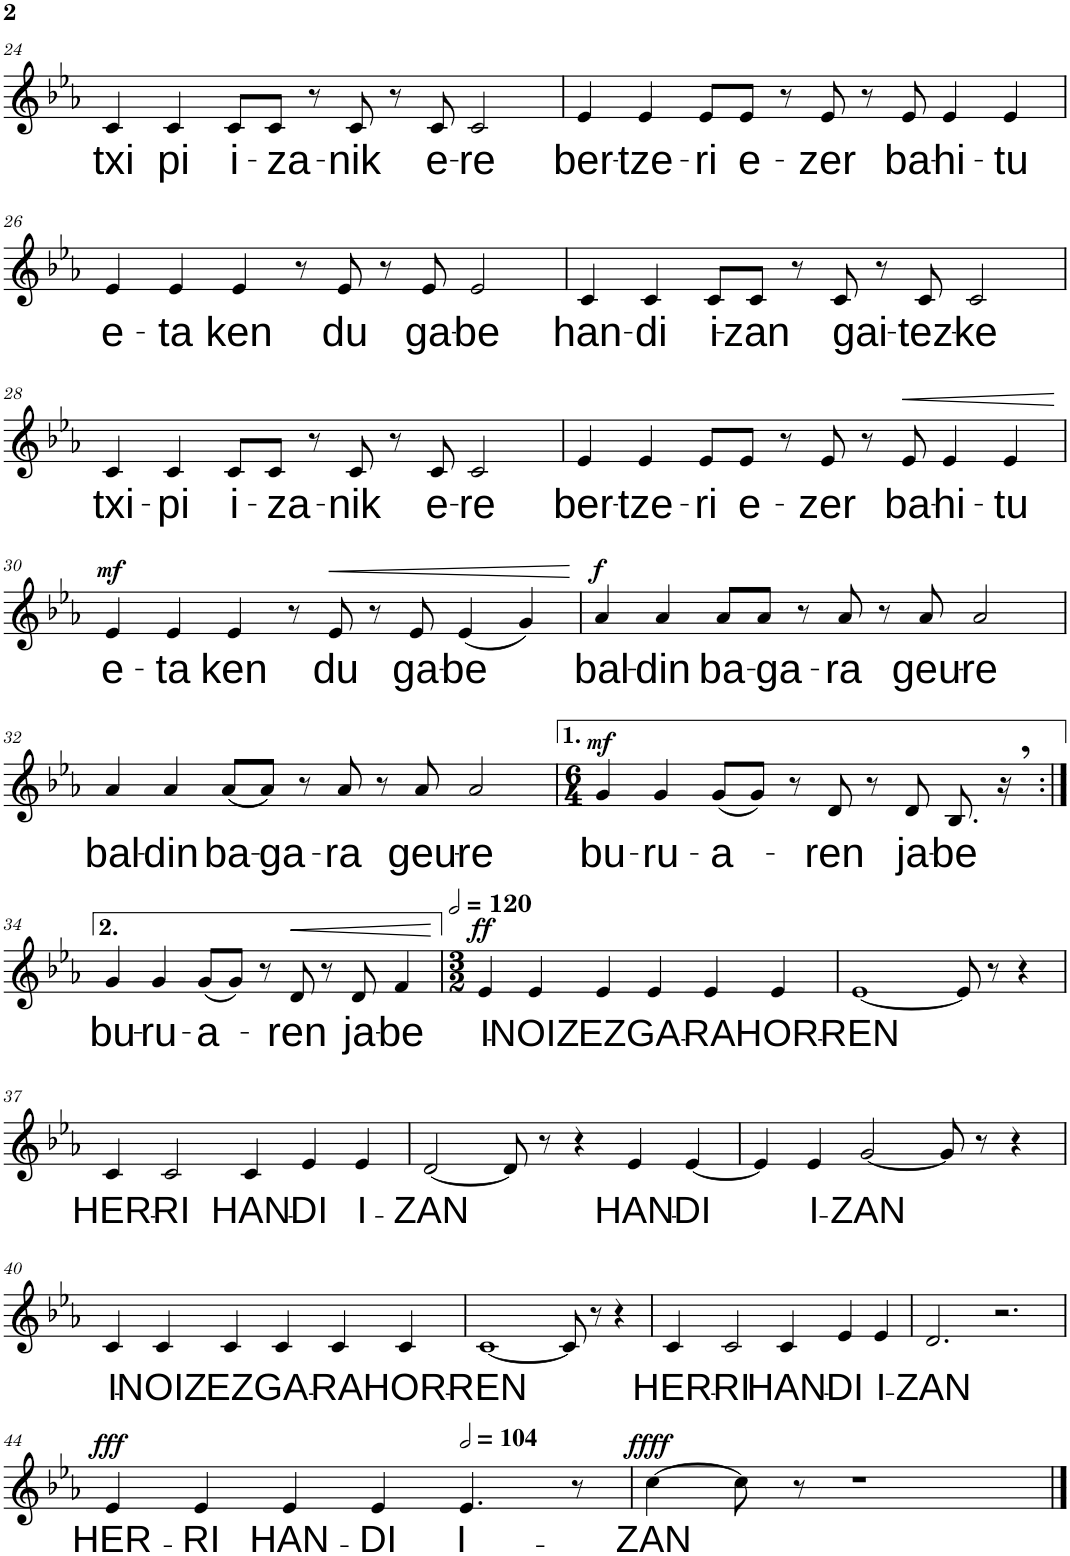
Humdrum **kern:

**kern	**text	**dynam
*part1	*part1	*part1
*staff1	*staff1	*staff1
*I"Voix 3	*	*
*I'Vx. 3	*	*
!!LO:PB:g=z
*clefG2	*	*
*k[b-e-a-]	*	*
*M7/4	*	*
=24	=24	=24
!	!LO:LY:b	!
4c/	txi	.
!	!LO:LY:b	!
4c/	pi	.
!	!LO:LY:b	!
8c/L	i-	.
!	!LO:LY:b	!
8c/J	-za-	.
8r	.	.
!	!LO:LY:b	!
8c/	-nik	.
8r	.	.
!	!LO:LY:b	!
8c/	e-	.
!	!LO:LY:b	!
2c/	-re	.
=25	=25	=25
!	!LO:LY:b	!
4e-/	ber-	.
!	!LO:LY:b	!
4e-/	-tze-	.
!	!LO:LY:b	!
8e-/L	-ri	.
!	!LO:LY:b	!
8e-/J	e-	.
8r	.	.
!	!LO:LY:b	!
8e-/	-zer	.
8r	.	.
!	!LO:LY:b	!
8e-/	ba-	.
!	!LO:LY:b	!
4e-/	-hi-	.
!	!LO:LY:b	!
4e-/	-tu	.
!!LO:LB:g=z
=26	=26	=26
!	!LO:LY:b	!
4e-/	e-	.
!	!LO:LY:b	!
4e-/	-ta	.
!	!LO:LY:b	!
4e-/	ken	.
8r	.	.
!	!LO:LY:b	!
8e-/	du	.
8r	.	.
!	!LO:LY:b	!
8e-/	ga-	.
!	!LO:LY:b	!
2e-/	-be	.
=27	=27	=27
!	!LO:LY:b	!
4c/	han-	.
!	!LO:LY:b	!
4c/	-di	.
!	!LO:LY:b	!
8c/L	i-	.
!	!LO:LY:b	!
8c/J	-zan	.
8r	.	.
!	!LO:LY:b	!
8c/	gai-	.
8r	.	.
!	!LO:LY:b	!
8c/	-tez-	.
!	!LO:LY:b	!
2c/	-ke	.
!!LO:LB:g=z
=28	=28	=28
!	!LO:LY:b	!
4c/	txi-	.
!	!LO:LY:b	!
4c/	-pi	.
!	!LO:LY:b	!
8c/L	i-	.
!	!LO:LY:b	!
8c/J	-za-	.
8r	.	.
!	!LO:LY:b	!
8c/	-nik	.
8r	.	.
!	!LO:LY:b	!
8c/	e-	.
!	!LO:LY:b	!
2c/	-re	.
=29	=29	=29
!	!LO:LY:b	!
4e-/	ber-	.
!	!LO:LY:b	!
4e-/	-tze-	.
!	!LO:LY:b	!
8e-/L	-ri	.
!	!LO:LY:b	!
8e-/J	e-	.
8r	.	.
!	!LO:LY:b	!
8e-/	-zer	.
8r	.	.
!	!LO:LY:b	!LO:HP:b
8e-/	ba-	<
!	!LO:LY:b	!
4e-/	-hi-	.
!	!LO:LY:b	!
4e-/	-tu	.
.	.	[
!!LO:LB:g=z
=30	=30	=30
!	!LO:LY:b	!LO:DY:a
4e-/	e-	mf
!	!LO:LY:b	!
4e-/	-ta	.
!	!LO:LY:b	!
4e-/	ken	.
8r	.	.
!	!LO:LY:b	!LO:HP:b
8e-/	du	<
8r	.	.
!	!LO:LY:b	!
8e-/	ga-	.
!	!LO:LY:b	!
(4e-/	-be	.
4g/)	.	.
.	.	[
=31	=31	=31
!	!LO:LY:b	!LO:DY:a
4a-/	bal-	f
!	!LO:LY:b	!
4a-/	-din	.
!	!LO:LY:b	!
8a-/L	ba-	.
!	!LO:LY:b	!
8a-/J	-ga-	.
8r	.	.
!	!LO:LY:b	!
8a-/	-ra	.
8r	.	.
!	!LO:LY:b	!
8a-/	geu-	.
!	!LO:LY:b	!
2a-/	-re	.
!!LO:LB:g=z
=32	=32	=32
!	!LO:LY:b	!
4a-/	bal-	.
!	!LO:LY:b	!
4a-/	-din	.
!	!LO:LY:b	!
(8a-/L	ba-	.
!	!LO:LY:b	!
8a-/J)	-ga-	.
8r	.	.
!	!LO:LY:b	!
8a-/	-ra	.
8r	.	.
!	!LO:LY:b	!
8a-/	geu-	.
!	!LO:LY:b	!
2a-/	-re	.
=33	=33	=33
*M6/4	*	*
!	!LO:LY:b	!LO:DY:a
4g/	bu-	mf
!	!LO:LY:b	!
4g/	-ru-	.
!	!LO:LY:b	!
(8g/L	-a-	.
8g/J)	.	.
8r	.	.
!	!LO:LY:b	!
8d/	-ren	.
8r	.	.
!	!LO:LY:b	!
8d/	ja-	.
!	!LO:LY:b	!
8.B-/	-be	.
16r	.	.
!!LO:LB:g=z
=34:|!	=34:|!	=34:|!
!	!LO:LY:b	!
4g/	bu-	.
!	!LO:LY:b	!
4g/	-ru-	.
!	!LO:LY:b	!
(8g/L	-a-	.
8g/J)	.	.
8r	.	.
!	!LO:LY:b	!LO:HP:b
8d/	-ren	<
8r	.	.
!	!LO:LY:b	!
8d/	ja-	.
!	!LO:LY:b	!
4f/	-be	.
.	.	[
=35	=35	=35
*M3/2	*	*
*MM240	*	*
!	!LO:LY:b	!LO:DY:a
4e-/	I-	ff
!	!LO:LY:b	!
4e-/	-NOIZ	.
!	!LO:LY:b	!
4e-/	EZ	.
!	!LO:LY:b	!
4e-/	GA-	.
!	!LO:LY:b	!
4e-/	-RA	.
!	!LO:LY:b	!
4e-/	HOR-	.
=36	=36	=36
!	!LO:LY:b	!
[1e-	-REN	.
8e-/]	.	.
8r	.	.
4r	.	.
!!LO:LB:g=z
=37	=37	=37
!	!LO:LY:b	!
4c/	HER-	.
!	!LO:LY:b	!
2c/	-RI	.
!	!LO:LY:b	!
4c/	HAN-	.
!	!LO:LY:b	!
4e-/	-DI	.
!	!LO:LY:b	!
4e-/	I-	.
=38	=38	=38
!	!LO:LY:b	!
[2d/	-ZAN	.
8d/]	.	.
8r	.	.
4r	.	.
!	!LO:LY:b	!
4e-/	HAN-	.
!	!LO:LY:b	!
[4e-/	-DI	.
=39	=39	=39
4e-/]	.	.
!	!LO:LY:b	!
4e-/	I-	.
!	!LO:LY:b	!
[2g/	-ZAN	.
8g/]	.	.
8r	.	.
4r	.	.
!!LO:LB:g=z
=40	=40	=40
!	!LO:LY:b	!
4c/	I-	.
!	!LO:LY:b	!
4c/	-NOIZ	.
!	!LO:LY:b	!
4c/	EZ	.
!	!LO:LY:b	!
4c/	GA-	.
!	!LO:LY:b	!
4c/	-RA	.
!	!LO:LY:b	!
4c/	HOR-	.
=41	=41	=41
!	!LO:LY:b	!
[1c	-REN	.
8c/]	.	.
8r	.	.
4r	.	.
=42	=42	=42
!	!LO:LY:b	!
4c/	HER-	.
!	!LO:LY:b	!
2c/	-RI	.
!	!LO:LY:b	!
4c/	HAN-	.
!	!LO:LY:b	!
4e-/	-DI	.
!	!LO:LY:b	!
4e-/	I-	.
=43	=43	=43
!	!LO:LY:b	!
2.d/	-ZAN	.
2.r	.	.
!!LO:LB:g=z
=44	=44	=44
!	!LO:LY:b	!LO:DY:a
4e-/	HER-	fff
!	!LO:LY:b	!
4e-/	-RI	.
!	!LO:LY:b	!
4e-/	HAN-	.
!	!LO:LY:b	!
4e-/	-DI	.
*MM208	*	*
!	!LO:LY:b	!
4.e-/	I-	.
8r	.	.
=45	=45	=45
!	!LO:LY:b	!LO:DY:a
[4cc\	-ZAN	ffff
8cc\]	.	.
8r	.	.
1r	.	.
==	==	==
*-	*-	*-
